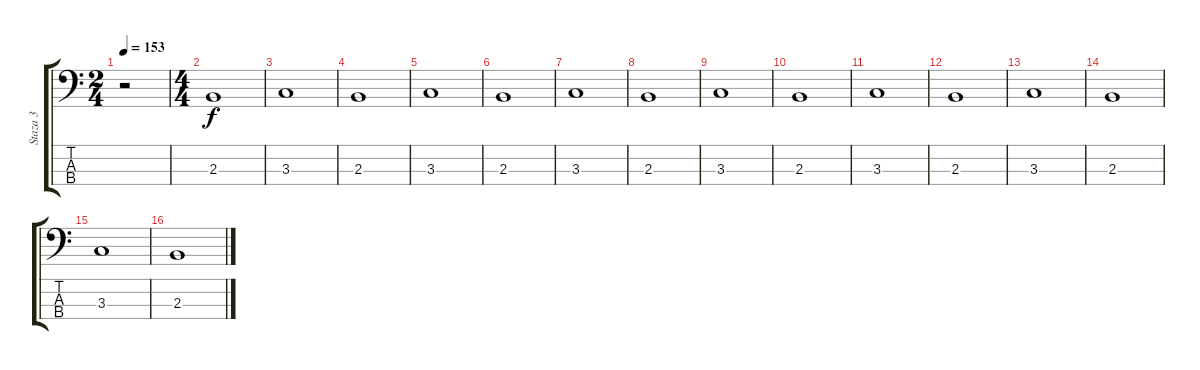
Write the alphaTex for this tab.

\track ("Staza 3" "Staza 3") {instrument electricbassfinger}
\staff {score tabs}
\tuning (G2 D2 A1 E1) {hide}
\ts (2 4)
\tempo 153
\clef f4
\ks c
r.2{dy f instrument electricbassfinger} |
\ts (4 4)
2.3.1 |
3.3.1 |
2.3.1 |
3.3.1 |
2.3.1 |
3.3.1 |
2.3.1 |
3.3.1 |
2.3.1 |
3.3.1 |
2.3.1 |
3.3.1 |
2.3.1 |
3.3.1 |
2.3.1
